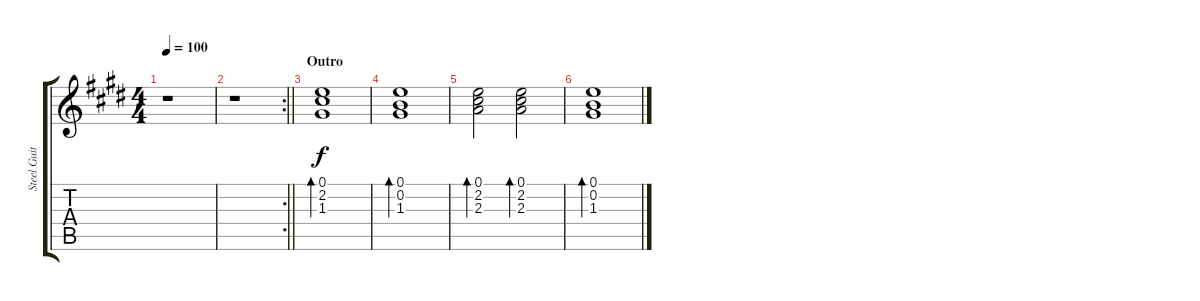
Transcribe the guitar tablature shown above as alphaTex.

\track ("Steel Guitar" "Steel Guit") {instrument acousticguitarsteel}
\staff {score tabs}
\tuning (E4 B3 G3 D3 A2 E2) {hide}
\ts (4 4)
\tempo 100
\clef g2
\ks e
r.1{dy f} |
\rc 2
\barLineRight lightlight
r.1 |
\section ("" "Outro")
(0.1 2.2 1.3).1{bd 60} |
(0.1 0.2 1.3).1{bd 60} |
(0.1 2.2 2.3).2{bd 60} (0.1 2.2 2.3).2{bd 60} |
(0.1 0.2 1.3).1{bd 60}
